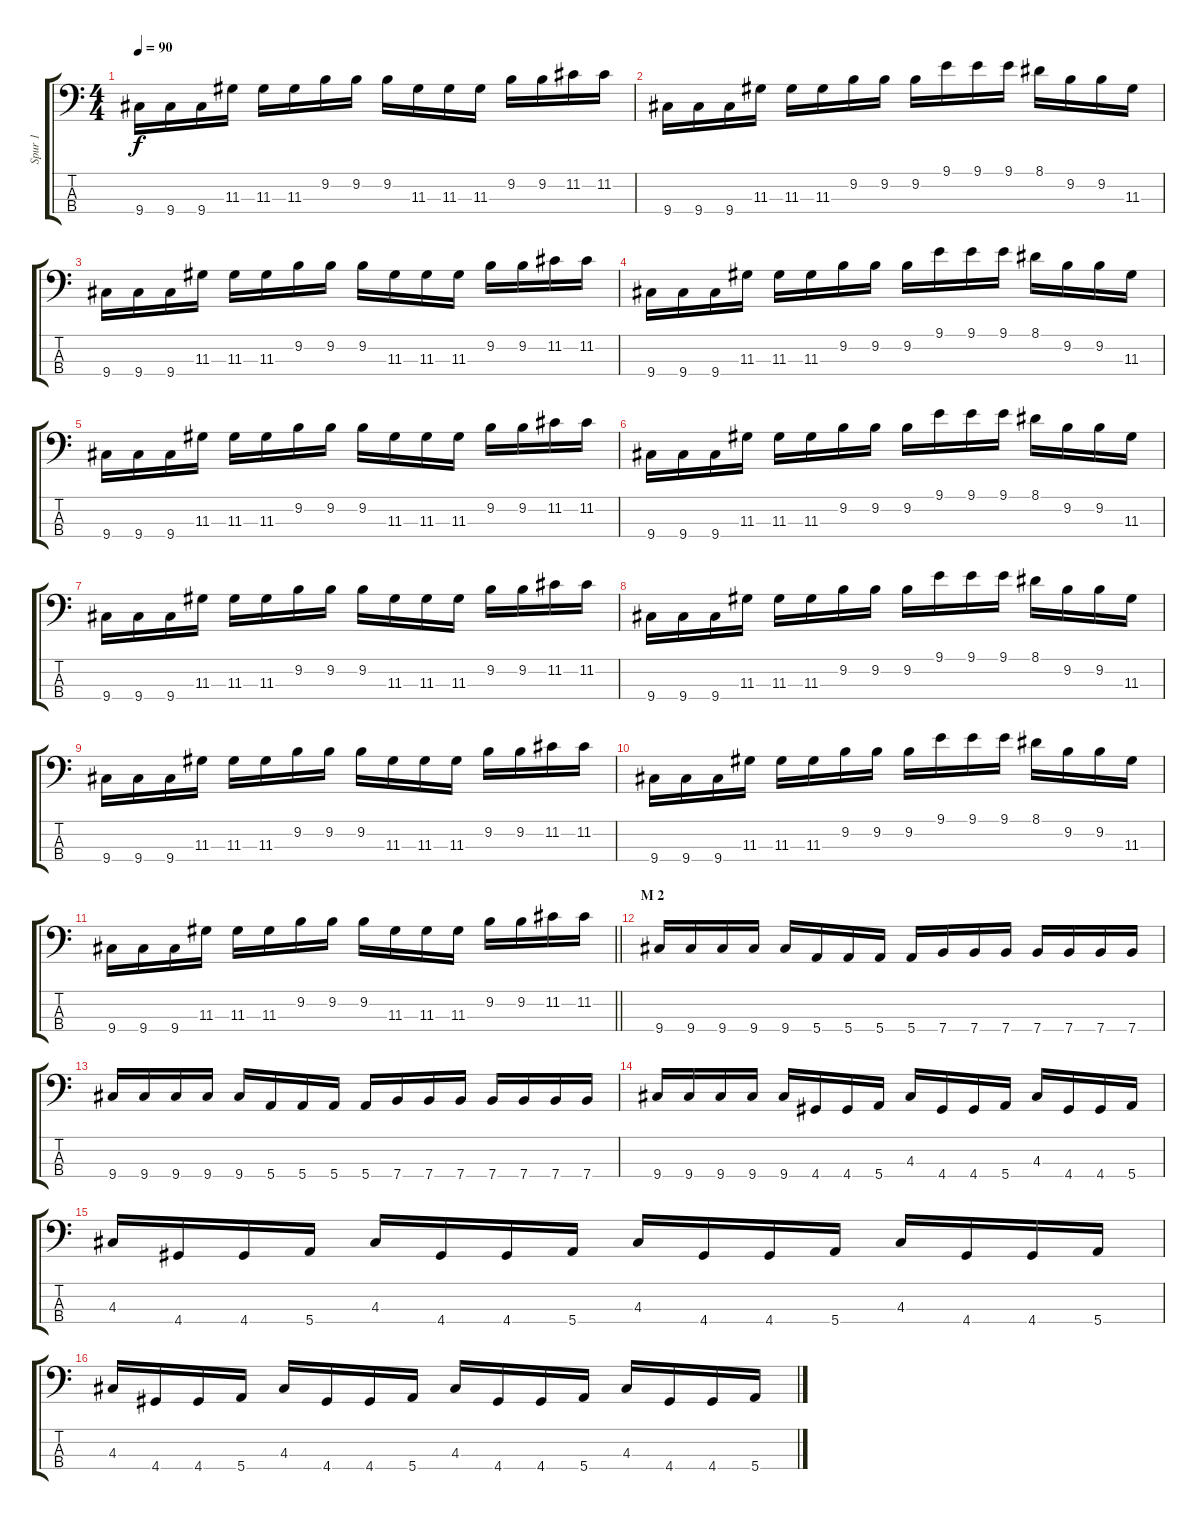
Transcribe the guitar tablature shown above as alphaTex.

\track ("Spur 1" "Spur 1") {instrument electricbassfinger}
\staff {score tabs}
\tuning (G2 D2 A1 E1) {hide}
\ts (4 4)
\tempo 90
\clef f4
\ks c
9.4.16{dy f} 9.4.16 9.4.16 11.3.16 11.3.16 11.3.16 9.2.16 9.2.16 9.2.16 11.3.16 11.3.16 11.3.16 9.2.16 9.2.16 11.2.16 11.2.16 |
9.4.16 9.4.16 9.4.16 11.3.16 11.3.16 11.3.16 9.2.16 9.2.16 9.2.16 9.1.16 9.1.16 9.1.16 8.1.16 9.2.16 9.2.16 11.3.16 |
9.4.16 9.4.16 9.4.16 11.3.16 11.3.16 11.3.16 9.2.16 9.2.16 9.2.16 11.3.16 11.3.16 11.3.16 9.2.16 9.2.16 11.2.16 11.2.16 |
9.4.16 9.4.16 9.4.16 11.3.16 11.3.16 11.3.16 9.2.16 9.2.16 9.2.16 9.1.16 9.1.16 9.1.16 8.1.16 9.2.16 9.2.16 11.3.16 |
9.4.16 9.4.16 9.4.16 11.3.16 11.3.16 11.3.16 9.2.16 9.2.16 9.2.16 11.3.16 11.3.16 11.3.16 9.2.16 9.2.16 11.2.16 11.2.16 |
9.4.16 9.4.16 9.4.16 11.3.16 11.3.16 11.3.16 9.2.16 9.2.16 9.2.16 9.1.16 9.1.16 9.1.16 8.1.16 9.2.16 9.2.16 11.3.16 |
9.4.16 9.4.16 9.4.16 11.3.16 11.3.16 11.3.16 9.2.16 9.2.16 9.2.16 11.3.16 11.3.16 11.3.16 9.2.16 9.2.16 11.2.16 11.2.16 |
9.4.16 9.4.16 9.4.16 11.3.16 11.3.16 11.3.16 9.2.16 9.2.16 9.2.16 9.1.16 9.1.16 9.1.16 8.1.16 9.2.16 9.2.16 11.3.16 |
9.4.16 9.4.16 9.4.16 11.3.16 11.3.16 11.3.16 9.2.16 9.2.16 9.2.16 11.3.16 11.3.16 11.3.16 9.2.16 9.2.16 11.2.16 11.2.16 |
9.4.16 9.4.16 9.4.16 11.3.16 11.3.16 11.3.16 9.2.16 9.2.16 9.2.16 9.1.16 9.1.16 9.1.16 8.1.16 9.2.16 9.2.16 11.3.16 |
\barLineRight lightlight
9.4.16 9.4.16 9.4.16 11.3.16 11.3.16 11.3.16 9.2.16 9.2.16 9.2.16 11.3.16 11.3.16 11.3.16 9.2.16 9.2.16 11.2.16 11.2.16 |
\section ("" "M 2")
9.4.16 9.4.16 9.4.16 9.4.16 9.4.16 5.4.16 5.4.16 5.4.16 5.4.16 7.4.16 7.4.16 7.4.16 7.4.16 7.4.16 7.4.16 7.4.16 |
9.4.16 9.4.16 9.4.16 9.4.16 9.4.16 5.4.16 5.4.16 5.4.16 5.4.16 7.4.16 7.4.16 7.4.16 7.4.16 7.4.16 7.4.16 7.4.16 |
9.4.16 9.4.16 9.4.16 9.4.16 9.4.16 4.4.16 4.4.16 5.4.16 4.3.16 4.4.16 4.4.16 5.4.16 4.3.16 4.4.16 4.4.16 5.4.16 |
4.3.16 4.4.16 4.4.16 5.4.16 4.3.16 4.4.16 4.4.16 5.4.16 4.3.16 4.4.16 4.4.16 5.4.16 4.3.16 4.4.16 4.4.16 5.4.16 |
4.3.16 4.4.16 4.4.16 5.4.16 4.3.16 4.4.16 4.4.16 5.4.16 4.3.16 4.4.16 4.4.16 5.4.16 4.3.16 4.4.16 4.4.16 5.4.16
